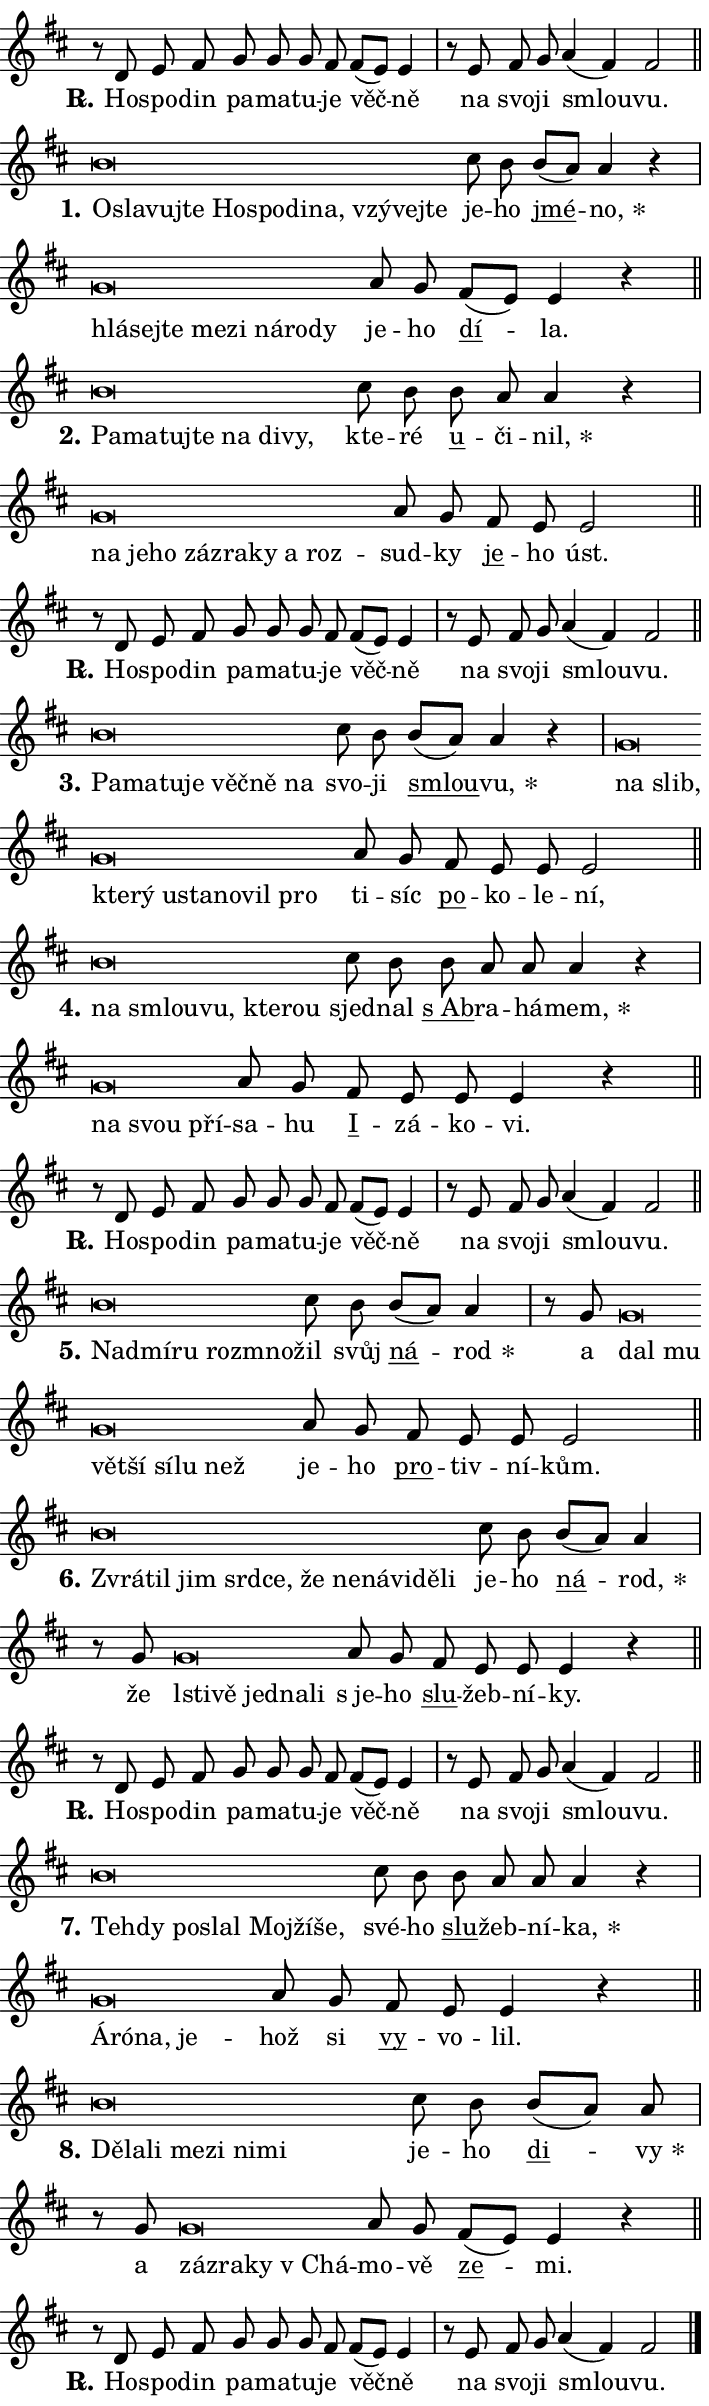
\version "2.24.0"
\header { tagline = "" }
\paper {
  indent = 0\cm
  top-margin = 0\cm
  right-margin = 0.13\cm % to fit lyric hyphens
  bottom-margin = 0\cm
  left-margin = 0\cm
  paper-width = 12\cm
  page-breaking = #ly:one-page-breaking
  system-system-spacing.basic-distance = #11
  score-system-spacing.basic-distance = #11
  ragged-last = ##f
}


%% Author: Thomas Morley
%% https://lists.gnu.org/archive/html/lilypond-user/2020-05/msg00002.html
#(define (line-position grob)
"Returns position of @var[grob} in current system:
   @code{'start}, if at first time-step
   @code{'end}, if at last time-step
   @code{'middle} otherwise
"
  (let* ((col (ly:item-get-column grob))
         (ln (ly:grob-object col 'left-neighbor))
         (rn (ly:grob-object col 'right-neighbor))
         (col-to-check-left (if (ly:grob? ln) ln col))
         (col-to-check-right (if (ly:grob? rn) rn col))
         (break-dir-left
           (and
             (ly:grob-property col-to-check-left 'non-musical #f)
             (ly:item-break-dir col-to-check-left)))
         (break-dir-right
           (and
             (ly:grob-property col-to-check-right 'non-musical #f)
             (ly:item-break-dir col-to-check-right))))
        (cond ((eqv? 1 break-dir-left) 'start)
              ((eqv? -1 break-dir-right) 'end)
              (else 'middle))))

#(define (tranparent-at-line-position vctor)
  (lambda (grob)
  "Relying on @code{line-position} select the relevant enry from @var{vctor}.
Used to determine transparency,"
    (case (line-position grob)
      ((end) (not (vector-ref vctor 0)))
      ((middle) (not (vector-ref vctor 1)))
      ((start) (not (vector-ref vctor 2))))))

noteHeadBreakVisibility =
#(define-music-function (break-visibility)(vector?)
"Makes @code{NoteHead}s transparent relying on @var{break-visibility}"
#{
  \override NoteHead.transparent =
    #(tranparent-at-line-position break-visibility)
#})

#(define delete-ledgers-for-transparent-note-heads
  (lambda (grob)
    "Reads whether a @code{NoteHead} is transparent.
If so this @code{NoteHead} is removed from @code{'note-heads} from
@var{grob}, which is supposed to be @code{LedgerLineSpanner}.
As a result ledgers are not printed for this @code{NoteHead}"
    (let* ((nhds-array (ly:grob-object grob 'note-heads))
           (nhds-list
             (if (ly:grob-array? nhds-array)
                 (ly:grob-array->list nhds-array)
                 '()))
           ;; Relies on the transparent-property being done before
           ;; Staff.LedgerLineSpanner.after-line-breaking is executed.
           ;; This is fragile ...
           (to-keep
             (remove
               (lambda (nhd)
                 (ly:grob-property nhd 'transparent #f))
               nhds-list)))
      ;; TODO find a better method to iterate over grob-arrays, similiar
      ;; to filter/remove etc for lists
      ;; For now rebuilt from scratch
      (set! (ly:grob-object grob 'note-heads)  '())
      (for-each
        (lambda (nhd)
          (ly:pointer-group-interface::add-grob grob 'note-heads nhd))
        to-keep))))

squashNotes = {
  \override NoteHead.X-extent = #'(-0.2 . 0.2)
  \override NoteHead.Y-extent = #'(-0.75 . 0)
  \override NoteHead.stencil =
    #(lambda (grob)
       (let ((pos (ly:grob-property grob 'staff-position)))
         (begin
           (if (< pos -7) (display "ERROR: Lower brevis then expected\n") (display ""))
           (if (<= pos -6) ly:text-interface::print ly:note-head::print))))
}
unSquashNotes = {
  \revert NoteHead.X-extent
  \revert NoteHead.Y-extent
  \revert NoteHead.stencil
}

hideNotes = \noteHeadBreakVisibility #begin-of-line-visible
unHideNotes = \noteHeadBreakVisibility #all-visible

% work-around for resetting accidentals
% https://lilypond.org/doc/v2.23/Documentation/notation/displaying-rhythms#unmetered-music
cadenzaMeasure = {
  \cadenzaOff
  \partial 1024 s1024
  \cadenzaOn
}

#(define-markup-command (accent layout props text) (markup?)
  "Underline accented syllable"
  (interpret-markup layout props
    #{\markup \override #'(offset . 4.3) \underline { #text }#}))

responsum = \markup \concat {
  "R" \hspace #-1.05 \path #0.1 #'((moveto 0 0.07) (lineto 0.9 0.8)) \hspace #0.05 "."
}

spaceSize = #0.6828661417322834 % exact space size for TeX Gyre Schola

\layout {
  \context {
    \Staff
    \remove "Time_signature_engraver"
    \override LedgerLineSpanner.after-line-breaking = #delete-ledgers-for-transparent-note-heads
  }
  \context {
    \Lyrics {
      \override LyricSpace.minimum-distance = \spaceSize
      \override LyricText.font-name = #"TeX Gyre Schola"
      \override LyricText.font-size = 1
      \override StanzaNumber.font-name = #"TeX Gyre Schola Bold"
      \override StanzaNumber.font-size = 1
    }
  }
  \context {
    \Score 
    \override NoteHead.text =
      #(lambda (grob) 
        (let ((pos (ly:grob-property grob 'staff-position)))
          #{\markup {
            \combine
              \halign #-0.55 \raise #(if (= pos -6) 0 0.5) \override #'(thickness . 2) \draw-line #'(3.2 . 0)
              \musicglyph "noteheads.sM1"
          }#}))
  }
}

% magnetic-lyrics.ily
%
%   written by
%     Jean Abou Samra <jean@abou-samra.fr>
%     Werner Lemberg <wl@gnu.org>
%
%   adapted by
%     Jiri Hon <jiri.hon@gmail.com>
%
% Version 2022-Apr-15

% https://www.mail-archive.com/lilypond-user@gnu.org/msg149350.html

#(define (Left_hyphen_pointer_engraver context)
   "Collect syllable-hyphen-syllable occurrences in lyrics and store
them in properties.  This engraver only looks to the left.  For
example, if the lyrics input is @code{foo -- bar}, it does the
following.

@itemize @bullet
@item
Set the @code{text} property of the @code{LyricHyphen} grob between
@q{foo} and @q{bar} to @code{foo}.

@item
Set the @code{left-hyphen} property of the @code{LyricText} grob with
text @q{foo} to the @code{LyricHyphen} grob between @q{foo} and
@q{bar}.
@end itemize

Use this auxiliary engraver in combination with the
@code{lyric-@/text::@/apply-@/magnetic-@/offset!} hook."
   (let ((hyphen #f)
         (text #f))
     (make-engraver
      (acknowledgers
       ((lyric-syllable-interface engraver grob source-engraver)
        (set! text grob)))
      (end-acknowledgers
       ((lyric-hyphen-interface engraver grob source-engraver)
        ;(when (not (grob::has-interface grob 'lyric-space-interface))
          (set! hyphen grob)));)
      ((stop-translation-timestep engraver)
       (when (and text hyphen)
         (ly:grob-set-object! text 'left-hyphen hyphen))
       (set! text #f)
       (set! hyphen #f)))))

#(define (lyric-text::apply-magnetic-offset! grob)
   "If the space between two syllables is less than the value in
property @code{LyricText@/.details@/.squash-threshold}, move the right
syllable to the left so that it gets concatenated with the left
syllable.

Use this function as a hook for
@code{LyricText@/.after-@/line-@/breaking} if the
@code{Left_@/hyphen_@/pointer_@/engraver} is active."
   (let ((hyphen (ly:grob-object grob 'left-hyphen #f)))
     (when hyphen
       (let ((left-text (ly:spanner-bound hyphen LEFT)))
         (when (grob::has-interface left-text 'lyric-syllable-interface)
           (let* ((common (ly:grob-common-refpoint grob left-text X))
                  (this-x-ext (ly:grob-extent grob common X))
                  (left-x-ext
                   (begin
                     ;; Trigger magnetism for left-text.
                     (ly:grob-property left-text 'after-line-breaking)
                     (ly:grob-extent left-text common X)))
                  ;; `delta` is the gap width between two syllables.
                  (delta (- (interval-start this-x-ext)
                            (interval-end left-x-ext)))
                  (details (ly:grob-property grob 'details))
                  (threshold (assoc-get 'squash-threshold details 0.2)))
             (when (< delta threshold)
               (let* (;; We have to manipulate the input text so that
                      ;; ligatures crossing syllable boundaries are not
                      ;; disabled.  For languages based on the Latin
                      ;; script this is essentially a beautification.
                      ;; However, for non-Western scripts it can be a
                      ;; necessity.
                      (lt (ly:grob-property left-text 'text))
                      (rt (ly:grob-property grob 'text))
                      (is-space (grob::has-interface hyphen 'lyric-space-interface))
                      (space (if is-space " " ""))
                      (extra-delta (if is-space spaceSize 0))
                      ;; Append new syllable.
                      (ltrt-space (if (and (string? lt) (string? rt))
                                (string-append lt space rt)
                                (make-concat-markup (list lt space rt))))
                      ;; Right-align `ltrt` to the right side.
                      (ltrt-space-markup (grob-interpret-markup
                               grob
                               (make-translate-markup
                                (cons (interval-length this-x-ext) 0)
                                (make-right-align-markup ltrt-space)))))
                 (begin
                   ;; Don't print `left-text`.
                   (ly:grob-set-property! left-text 'stencil #f)
                   ;; Set text and stencil (which holds all collected
                   ;; syllables so far) and shift it to the left.
                   (ly:grob-set-property! grob 'text ltrt-space)
                   (ly:grob-set-property! grob 'stencil ltrt-space-markup)
                   (ly:grob-translate-axis! grob (- (- delta extra-delta)) X))))))))))


#(define (lyric-hyphen::displace-bounds-first grob)
   ;; Make very sure this callback isn't triggered too early.
   (let ((left (ly:spanner-bound grob LEFT))
         (right (ly:spanner-bound grob RIGHT)))
     (ly:grob-property left 'after-line-breaking)
     (ly:grob-property right 'after-line-breaking)
     (ly:lyric-hyphen::print grob)))

squashThreshold = #0.4

\layout {
  \context {
    \Lyrics
    \consists #Left_hyphen_pointer_engraver
    \override LyricText.after-line-breaking =
      #lyric-text::apply-magnetic-offset!
    \override LyricHyphen.stencil = #lyric-hyphen::displace-bounds-first
    \override LyricText.details.squash-threshold = \squashThreshold
    \override LyricHyphen.minimum-distance = 0
    \override LyricHyphen.minimum-length = \squashThreshold
  }
}

squashText = \override LyricText.details.squash-threshold = 9999
unSquashText = \override LyricText.details.squash-threshold = \squashThreshold

leftText = \override LyricText.self-alignment-X = #LEFT
unLeftText = \revert LyricText.self-alignment-X

starOffset = #(lambda (grob) 
                (let ((x_offset (ly:self-alignment-interface::aligned-on-x-parent grob)))
                  (if (= x_offset 0) 0 (+ x_offset 1.2))))

star = #(define-music-function (syllable)(string?)
"Append star separator at the end of a syllable"
#{
  \once \override LyricText.X-offset = #starOffset
  \lyricmode { \markup {
    #syllable
    \override #'((font-name . "TeX Gyre Schola Bold")) \hspace #0.2 \lower #0.65 \larger "*"
  } }
#})

starAccent = #(define-music-function (syllable)(string?)
"Append star separator at the end of a syllable and make accent"
#{
  \once \override LyricText.X-offset = #starOffset
  \lyricmode { \markup {
    \accent #syllable
    \override #'((font-name . "TeX Gyre Schola Bold")) \hspace #0.2 \lower #0.65 \larger "*"
  } }
#})

breath = #(define-music-function (syllable)(string?)
"Append breathing indicator at the end of a syllable"
#{
  \lyricmode { \markup { #syllable "+" } }
#})

optionalBreath = #(define-music-function (syllable)(string?)
"Append optional breathing indicator at the end of a syllable"
#{
  \lyricmode { \markup { #syllable "(+)" } }
#})


\score {
    <<
        \new Voice = "melody" { \cadenzaOn \key d \major \relative { r8 d' e fis g g g fis \bar "" fis[( e)] e4 \cadenzaMeasure \bar "|" r8 e fis g \bar "" a4( fis) fis2 \cadenzaMeasure \bar "||" \break } }
        \new Lyrics \lyricsto "melody" { \lyricmode { \set stanza = \responsum
Ho -- spo -- din pa -- ma -- tu -- je věč -- ně na svo -- ji smlou -- vu. } }
    >>
    \layout {}
}

\score {
    <<
        \new Voice = "melody" { \cadenzaOn \key d \major \relative { \squashNotes b'\breve*1/16 \hideNotes \breve*1/16 \bar "" \breve*1/16 \bar "" \breve*1/16 \bar "" \breve*1/16 \bar "" \breve*1/16 \bar "" \breve*1/16 \bar "" \breve*1/16 \bar "" \breve*1/16 \bar "" \breve*1/16 \breve*1/16 \bar "" \unHideNotes \unSquashNotes cis8 b \bar "" b[( a)] a4 r \cadenzaMeasure \bar "|" \squashNotes g\breve*1/16 \hideNotes \breve*1/16 \bar "" \breve*1/16 \bar "" \breve*1/16 \bar "" \breve*1/16 \bar "" \breve*1/16 \bar "" \breve*1/16 \breve*1/16 \bar "" \unHideNotes \unSquashNotes a8 g \bar "" fis[( e)] e4 r \cadenzaMeasure \bar "||" \break } }
        \new Lyrics \lyricsto "melody" { \lyricmode { \set stanza = "1."
\leftText O -- \squashText sla -- vuj -- te Ho -- spo -- di -- na, vzý -- vej -- te \unLeftText \unSquashText je -- ho \markup \accent jmé -- \star no, \leftText hlá -- \squashText sej -- te me -- zi ná -- ro -- dy \unLeftText \unSquashText je -- ho \markup \accent dí -- la. } }
    >>
    \layout {}
}

\score {
    <<
        \new Voice = "melody" { \cadenzaOn \key d \major \relative { \squashNotes b'\breve*1/16 \hideNotes \breve*1/16 \bar "" \breve*1/16 \bar "" \breve*1/16 \bar "" \breve*1/16 \bar "" \breve*1/16 \breve*1/16 \bar "" \unHideNotes \unSquashNotes cis8 b \bar "" b a a4 r \cadenzaMeasure \bar "|" \squashNotes g\breve*1/16 \hideNotes \breve*1/16 \bar "" \breve*1/16 \bar "" \breve*1/16 \bar "" \breve*1/16 \bar "" \breve*1/16 \bar "" \breve*1/16 \breve*1/16 \bar "" \unHideNotes \unSquashNotes a8 g \bar "" fis e e2 \cadenzaMeasure \bar "||" \break } }
        \new Lyrics \lyricsto "melody" { \lyricmode { \set stanza = "2."
\leftText Pa -- \squashText ma -- tuj -- te na di -- vy, \unLeftText \unSquashText kte -- ré \markup \accent u -- či -- \star nil, \leftText na \squashText je -- ho zá -- zra -- ky a roz -- \unLeftText \unSquashText sud -- ky \markup \accent je -- ho úst. } }
    >>
    \layout {}
}

\score {
    <<
        \new Voice = "melody" { \cadenzaOn \key d \major \relative { r8 d' e fis g g g fis \bar "" fis[( e)] e4 \cadenzaMeasure \bar "|" r8 e fis g \bar "" a4( fis) fis2 \cadenzaMeasure \bar "||" \break } }
        \new Lyrics \lyricsto "melody" { \lyricmode { \set stanza = \responsum
Ho -- spo -- din pa -- ma -- tu -- je věč -- ně na svo -- ji smlou -- vu. } }
    >>
    \layout {}
}

\score {
    <<
        \new Voice = "melody" { \cadenzaOn \key d \major \relative { \squashNotes b'\breve*1/16 \hideNotes \breve*1/16 \bar "" \breve*1/16 \bar "" \breve*1/16 \bar "" \breve*1/16 \bar "" \breve*1/16 \breve*1/16 \bar "" \unHideNotes \unSquashNotes cis8 b \bar "" b[( a)] a4 r \cadenzaMeasure \bar "|" \squashNotes g\breve*1/16 \hideNotes \breve*1/16 \bar "" \breve*1/16 \bar "" \breve*1/16 \bar "" \breve*1/16 \bar "" \breve*1/16 \bar "" \breve*1/16 \bar "" \breve*1/16 \breve*1/16 \bar "" \unHideNotes \unSquashNotes a8 g \bar "" fis e e e2 \cadenzaMeasure \bar "||" \break } }
        \new Lyrics \lyricsto "melody" { \lyricmode { \set stanza = "3."
\leftText Pa -- \squashText ma -- tu -- je věč -- ně na \unLeftText \unSquashText svo -- ji \markup \accent smlou -- \star vu, \leftText na \squashText slib, kte -- rý u -- sta -- no -- vil pro \unLeftText \unSquashText ti -- síc \markup \accent po -- ko -- le -- ní, } }
    >>
    \layout {}
}

\score {
    <<
        \new Voice = "melody" { \cadenzaOn \key d \major \relative { \squashNotes b'\breve*1/16 \hideNotes \breve*1/16 \bar "" \breve*1/16 \bar "" \breve*1/16 \breve*1/16 \bar "" \unHideNotes \unSquashNotes cis8 b \bar "" b a a a4 r \cadenzaMeasure \bar "|" \squashNotes g\breve*1/16 \hideNotes \breve*1/16 \breve*1/16 \bar "" \unHideNotes \unSquashNotes a8 g \bar "" fis e e e4 r \cadenzaMeasure \bar "||" \break } }
        \new Lyrics \lyricsto "melody" { \lyricmode { \set stanza = "4."
\leftText na \squashText smlou -- vu, kte -- rou \unLeftText \unSquashText sjed -- nal \markup \accent "s Ab" -- ra -- há -- \star mem, \leftText na \squashText svou pří -- \unLeftText \unSquashText sa -- hu \markup \accent I -- zá -- ko -- vi. } }
    >>
    \layout {}
}

\score {
    <<
        \new Voice = "melody" { \cadenzaOn \key d \major \relative { r8 d' e fis g g g fis \bar "" fis[( e)] e4 \cadenzaMeasure \bar "|" r8 e fis g \bar "" a4( fis) fis2 \cadenzaMeasure \bar "||" \break } }
        \new Lyrics \lyricsto "melody" { \lyricmode { \set stanza = \responsum
Ho -- spo -- din pa -- ma -- tu -- je věč -- ně na svo -- ji smlou -- vu. } }
    >>
    \layout {}
}

\score {
    <<
        \new Voice = "melody" { \cadenzaOn \key d \major \relative { \squashNotes b'\breve*1/16 \hideNotes \breve*1/16 \bar "" \breve*1/16 \bar "" \breve*1/16 \breve*1/16 \bar "" \unHideNotes \unSquashNotes cis8 b \bar "" b[( a)] a4 \cadenzaMeasure \bar "|" r8 g8 \squashNotes g\breve*1/16 \hideNotes \breve*1/16 \bar "" \breve*1/16 \bar "" \breve*1/16 \bar "" \breve*1/16 \bar "" \breve*1/16 \breve*1/16 \bar "" \unHideNotes \unSquashNotes a8 g \bar "" fis e e e2 \cadenzaMeasure \bar "||" \break } }
        \new Lyrics \lyricsto "melody" { \lyricmode { \set stanza = "5."
\leftText Nad -- \squashText mí -- ru roz -- mno -- \unLeftText \unSquashText žil svůj \markup \accent ná -- \star rod a \leftText dal \squashText mu vět -- ší sí -- lu než \unLeftText \unSquashText je -- ho \markup \accent pro -- tiv -- ní -- kům. } }
    >>
    \layout {}
}

\score {
    <<
        \new Voice = "melody" { \cadenzaOn \key d \major \relative { \squashNotes b'\breve*1/16 \hideNotes \breve*1/16 \bar "" \breve*1/16 \bar "" \breve*1/16 \bar "" \breve*1/16 \bar "" \breve*1/16 \bar "" \breve*1/16 \bar "" \breve*1/16 \bar "" \breve*1/16 \bar "" \breve*1/16 \breve*1/16 \bar "" \unHideNotes \unSquashNotes cis8 b \bar "" b[( a)] a4 \cadenzaMeasure \bar "|" r8 g8 \squashNotes g\breve*1/16 \hideNotes \breve*1/16 \bar "" \breve*1/16 \bar "" \breve*1/16 \breve*1/16 \bar "" \unHideNotes \unSquashNotes a8 g \bar "" fis e e e4 r \cadenzaMeasure \bar "||" \break } }
        \new Lyrics \lyricsto "melody" { \lyricmode { \set stanza = "6."
\leftText Zvrá -- \squashText til jim srd -- ce, že ne -- ná -- vi -- dě -- li \unLeftText \unSquashText je -- ho \markup \accent ná -- \star rod, že \leftText lsti -- \squashText vě jed -- na -- li \unLeftText \unSquashText "s je" -- ho \markup \accent slu -- žeb -- ní -- ky. } }
    >>
    \layout {}
}

\score {
    <<
        \new Voice = "melody" { \cadenzaOn \key d \major \relative { r8 d' e fis g g g fis \bar "" fis[( e)] e4 \cadenzaMeasure \bar "|" r8 e fis g \bar "" a4( fis) fis2 \cadenzaMeasure \bar "||" \break } }
        \new Lyrics \lyricsto "melody" { \lyricmode { \set stanza = \responsum
Ho -- spo -- din pa -- ma -- tu -- je věč -- ně na svo -- ji smlou -- vu. } }
    >>
    \layout {}
}

\score {
    <<
        \new Voice = "melody" { \cadenzaOn \key d \major \relative { \squashNotes b'\breve*1/16 \hideNotes \breve*1/16 \bar "" \breve*1/16 \bar "" \breve*1/16 \bar "" \breve*1/16 \bar "" \breve*1/16 \breve*1/16 \bar "" \unHideNotes \unSquashNotes cis8 b \bar "" b a a a4 r \cadenzaMeasure \bar "|" \squashNotes g\breve*1/16 \hideNotes \breve*1/16 \bar "" \breve*1/16 \breve*1/16 \bar "" \unHideNotes \unSquashNotes a8 g \bar "" fis e e4 r \cadenzaMeasure \bar "||" \break } }
        \new Lyrics \lyricsto "melody" { \lyricmode { \set stanza = "7."
\leftText Teh -- \squashText dy po -- slal Moj -- ží -- še, \unLeftText \unSquashText své -- ho \markup \accent slu -- žeb -- ní -- \star ka, \leftText Á -- \squashText ró -- na, je -- \unLeftText \unSquashText hož si \markup \accent vy -- vo -- lil. } }
    >>
    \layout {}
}

\score {
    <<
        \new Voice = "melody" { \cadenzaOn \key d \major \relative { \squashNotes b'\breve*1/16 \hideNotes \breve*1/16 \bar "" \breve*1/16 \bar "" \breve*1/16 \bar "" \breve*1/16 \bar "" \breve*1/16 \breve*1/16 \bar "" \unHideNotes \unSquashNotes cis8 b \bar "" b[( a)] a \cadenzaMeasure \bar "|" r8 g8 \squashNotes g\breve*1/16 \hideNotes \breve*1/16 \bar "" \breve*1/16 \breve*1/16 \bar "" \unHideNotes \unSquashNotes a8 g \bar "" fis[( e)] e4 r \cadenzaMeasure \bar "||" \break } }
        \new Lyrics \lyricsto "melody" { \lyricmode { \set stanza = "8."
\leftText Dě -- \squashText la -- li me -- zi ni -- mi \unLeftText \unSquashText je -- ho \markup \accent di -- \star vy a \leftText zá -- \squashText zra -- ky "v Chá" -- \unLeftText \unSquashText mo -- vě \markup \accent ze -- mi. } }
    >>
    \layout {}
}

\score {
    <<
        \new Voice = "melody" { \cadenzaOn \key d \major \relative { r8 d' e fis g g g fis \bar "" fis[( e)] e4 \cadenzaMeasure \bar "|" r8 e fis g \bar "" a4( fis) fis2 \cadenzaMeasure \bar "||" \break } \bar "|." }
        \new Lyrics \lyricsto "melody" { \lyricmode { \set stanza = \responsum
Ho -- spo -- din pa -- ma -- tu -- je věč -- ně na svo -- ji smlou -- vu. } }
    >>
    \layout {}
}
